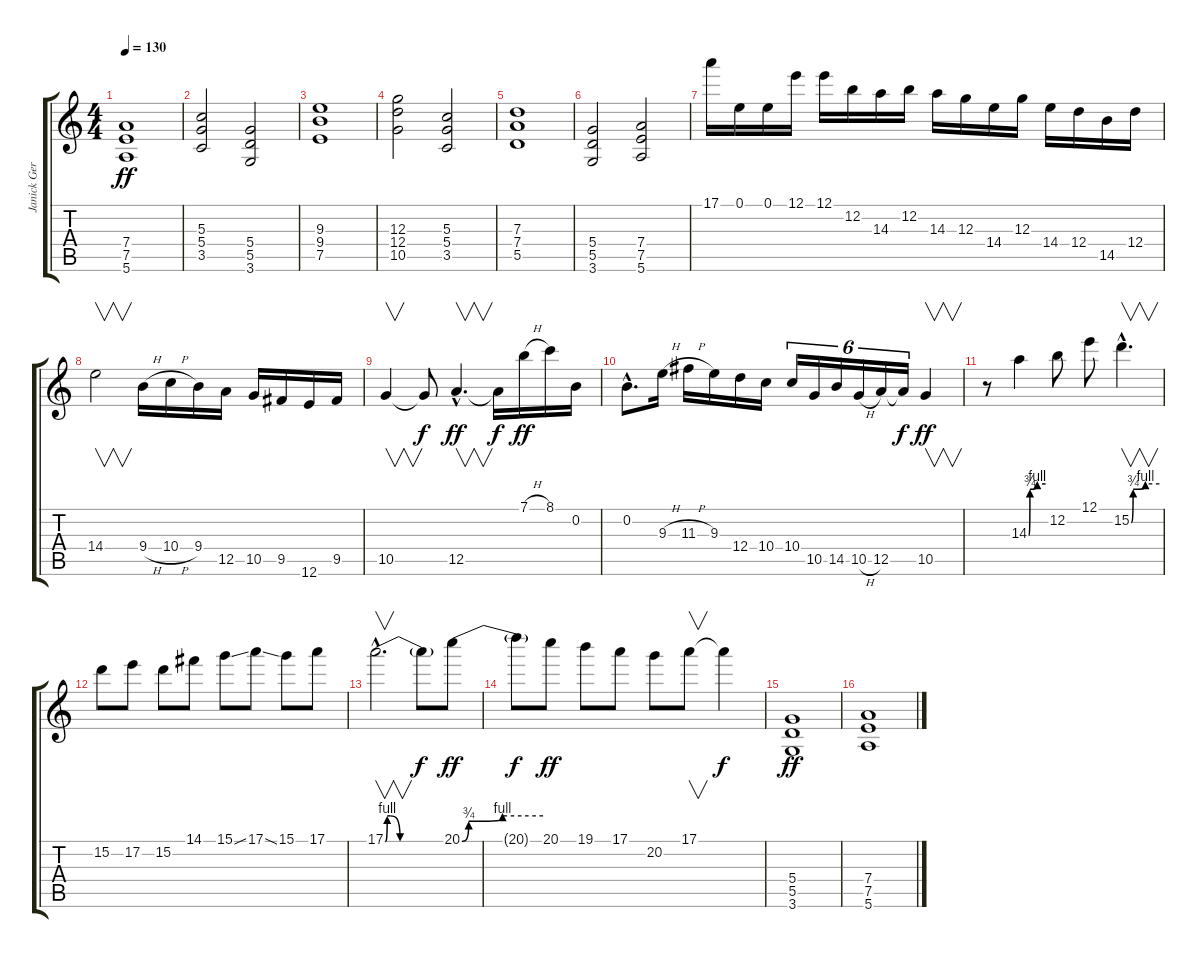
\track ("Janick Gers" "Janick Ger") {instrument overdrivenguitar}
\staff {score tabs}
\tuning (E4 B3 G3 D3 A2 E2) {hide}
\ts (4 4)
\tempo 130
\clef g2
\ks c
(7.4 7.5 5.6).1{dy ff volume 12} |
(5.3 5.4 3.5).2{volume 12} (5.4 5.5 3.6).2 |
(9.3 9.4 7.5).1 |
(12.3 12.4 10.5).2{volume 12} (5.3 5.4 3.5).2 |
(7.3 7.4 5.5).1 |
(5.4 5.5 3.6).2{volume 12} (7.4 7.5 5.6).2 |
17.1.16{volume 16} 0.1.16 0.1.16 12.1.16 12.1.16 12.2.16 14.3.16 12.2.16 14.3.16 12.3.16 14.4.16 12.3.16 14.4.16 12.4.16 14.5.16 12.4.16 |
14.4.2{v} 9.4{h}.16 10.4{h}.16 9.4.16 12.5.16 10.5.16 9.5.16 12.6.16 9.5.16 |
10.5.4{v} 10.5{t}.8{dy f} 12.5{hac}.4{v d dy ff} 12.5{t}.16{dy f} 7.1{h}.16{dy ff} 8.1.16 0.2.16 |
0.2{hac}.8{d} 9.3{h}.16 11.3{h}.16 9.3.16 12.4.16 10.4.16 10.4.16{tu (6 4)} 10.5.16{tu (6 4)} 14.5.16{tu (6 4)} 10.5{h}.16{tu (6 4)} 12.5.16{tu (6 4)} 12.5{t}.16{tu (6 4) dy f} 10.5.4{v dy ff} |
r.8 14.3{be (custom 0 0 4 3 30 4 60 4)}.4 12.2.8 12.1.8 15.2{be (custom 0 0 4 3 30 4 60 4) hac}.4{v d} |
15.2.8 17.2.8 15.2.8 14.1.8 15.1{ss}.8 17.1{ss}.8 15.1.8 17.1.8 |
17.1{be (custom 0 0 2 4 5 4 15 0 21 0 30 0 45 0 60 0) hac}.2{v d} 17.1{t}.8{dy f} 20.1{be (custom 0 0 5 3 30 4 60 4)}.8{dy ff} |
20.1{t}.8{dy f} 20.1.8{dy ff} 19.1.8 17.1.8 20.2.8 17.1.8{v} 17.1{t}.4{dy f} |
(5.4 5.5 3.6).1{dy ff volume 14 instrument overdrivenguitar} |
(7.4 7.5 5.6).1
